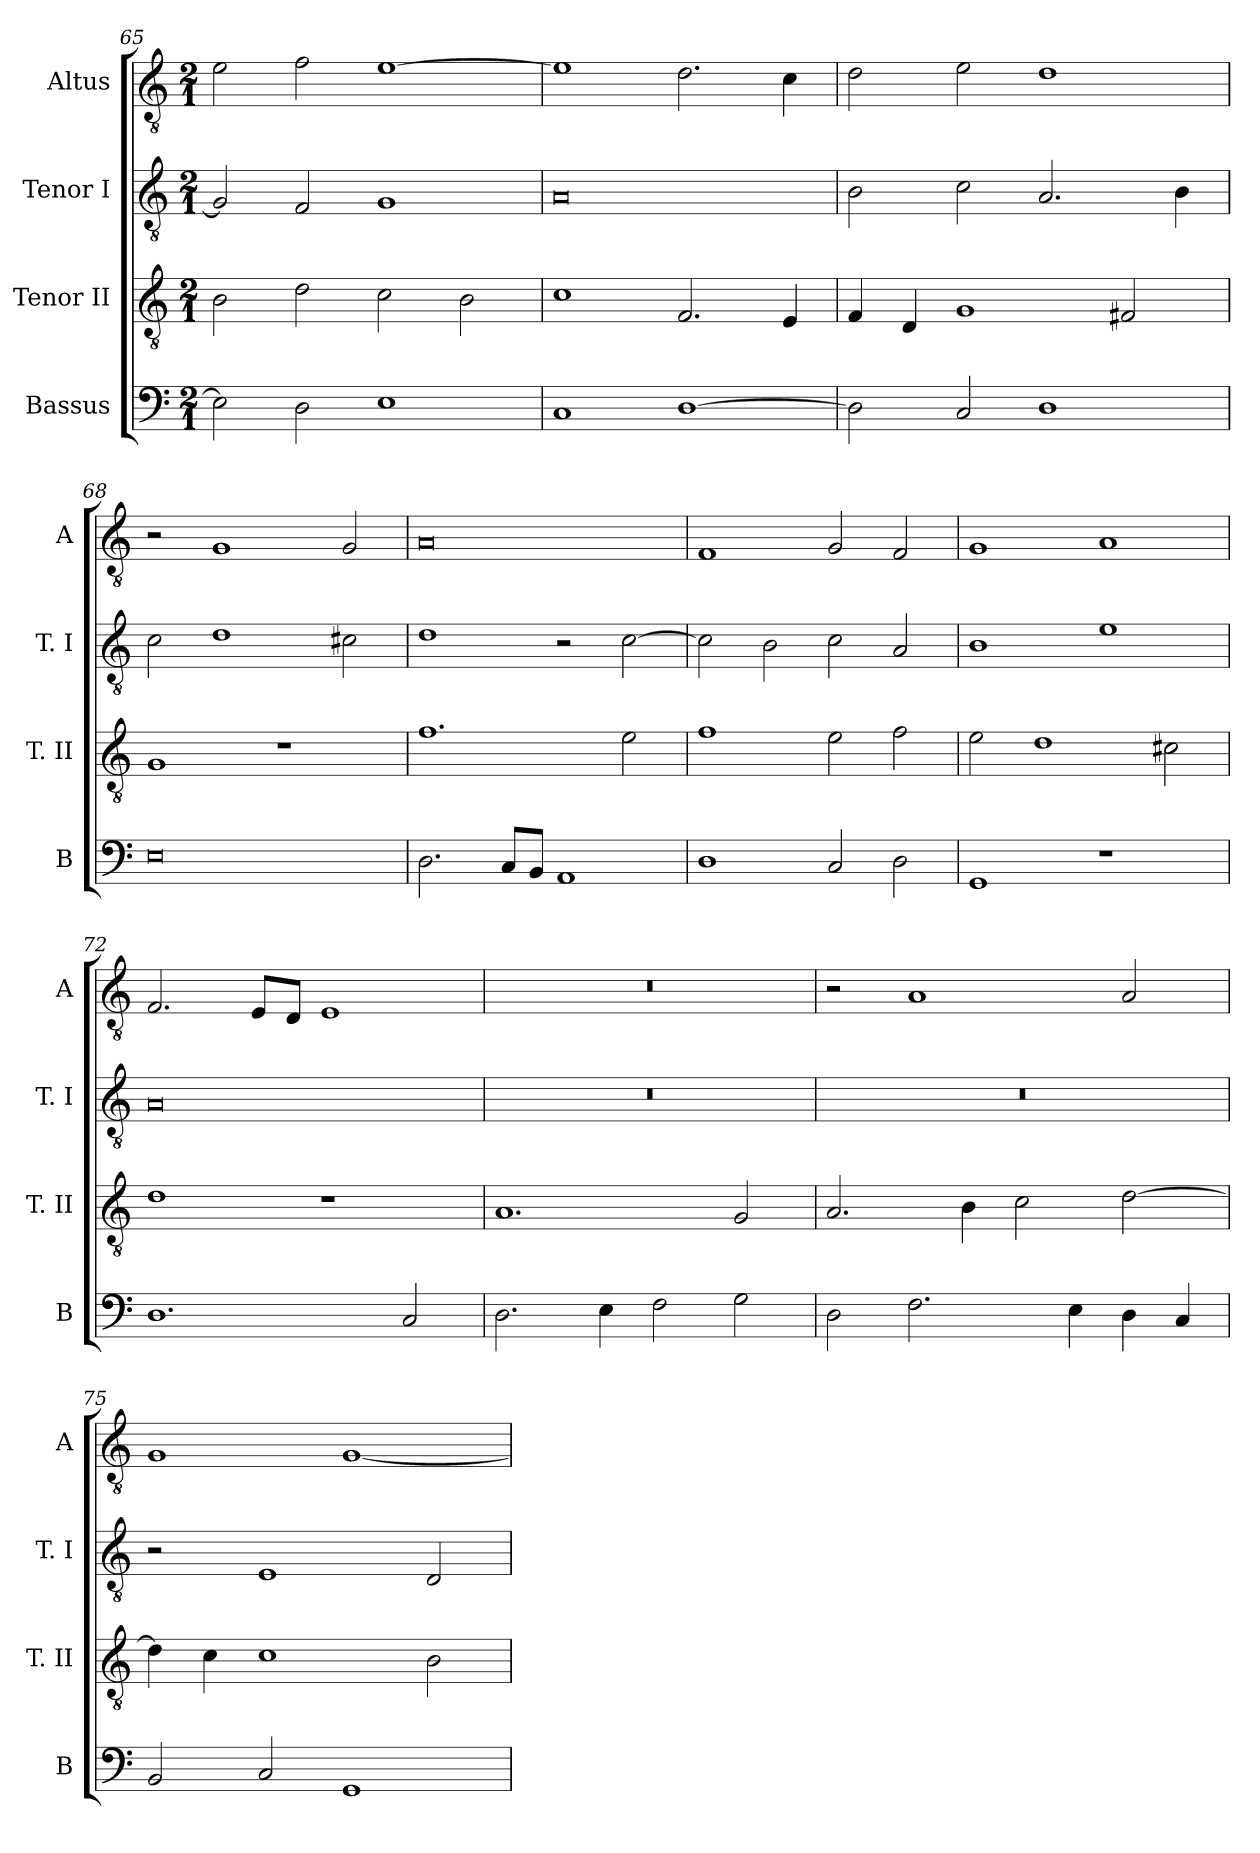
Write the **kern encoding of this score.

**kern	**kern	**kern	**kern
*part4	*part3	*part2	*part1
*staff4	*staff3	*staff2	*staff1
*I"Bassus	*I"Tenor II	*I"Tenor I	*I"Altus
*I'B	*I'T. II	*I'T. I	*I'A
*clefF4	*clefGv2	*clefGv2	*clefGv2
*k[]	*k[]	*k[]	*k[]
*C:	*C:	*C:	*C:
*M2/1	*M2/1	*M2/1	*M2/1
=65	=65	=65	=65
2E]	2B	2G]	2e
2D	2d	2F	2f
1E	2c	1G	[1e
.	2B	.	.
=66	=66	=66	=66
1C	1c	0A	1e]
[1D	2.F	.	2.d
.	4E	.	4c
=67	=67	=67	=67
2D]	4F	2B	2d
.	4D	.	.
2C	1G	2c	2e
1D	.	2.A	1d
.	2F#X	.	.
.	.	4B	.
=68	=68	=68	=68
0E	1G	2c	2r
.	.	1d	1G
.	1r	.	.
.	.	2c#X	2G
=69	=69	=69	=69
2.D	1.f	1d	0A
8CL	.	.	.
8BBJ	.	.	.
1AA	.	2r	.
.	2e	[2c	.
=70	=70	=70	=70
1D	1f	2c]	1F
.	.	2B	.
2C	2e	2c	2G
2D	2f	2A	2F
=71	=71	=71	=71
1GG	2e	1B	1G
.	1d	.	.
1r	.	1e	1A
.	2c#X	.	.
=72	=72	=72	=72
1.D	1d	0A	2.F
.	.	.	8EL
.	.	.	8DJ
.	1r	.	1E
2C	.	.	.
=73	=73	=73	=73
2.D	1.A	0r	0r
4E	.	.	.
2F	.	.	.
2G	2G	.	.
=74	=74	=74	=74
2D	2.A	0r	2r
2.F	.	.	1A
.	4B	.	.
.	2c	.	.
4E	.	.	.
4D	[2d	.	2A
4C	.	.	.
=75	=75	=75	=75
2BB	4d]	2r	1G
.	4c	.	.
2C	1c	1E	.
1GG	.	.	[1G
.	2B	2D	.
=	=	=	=
*-	*-	*-	*-
